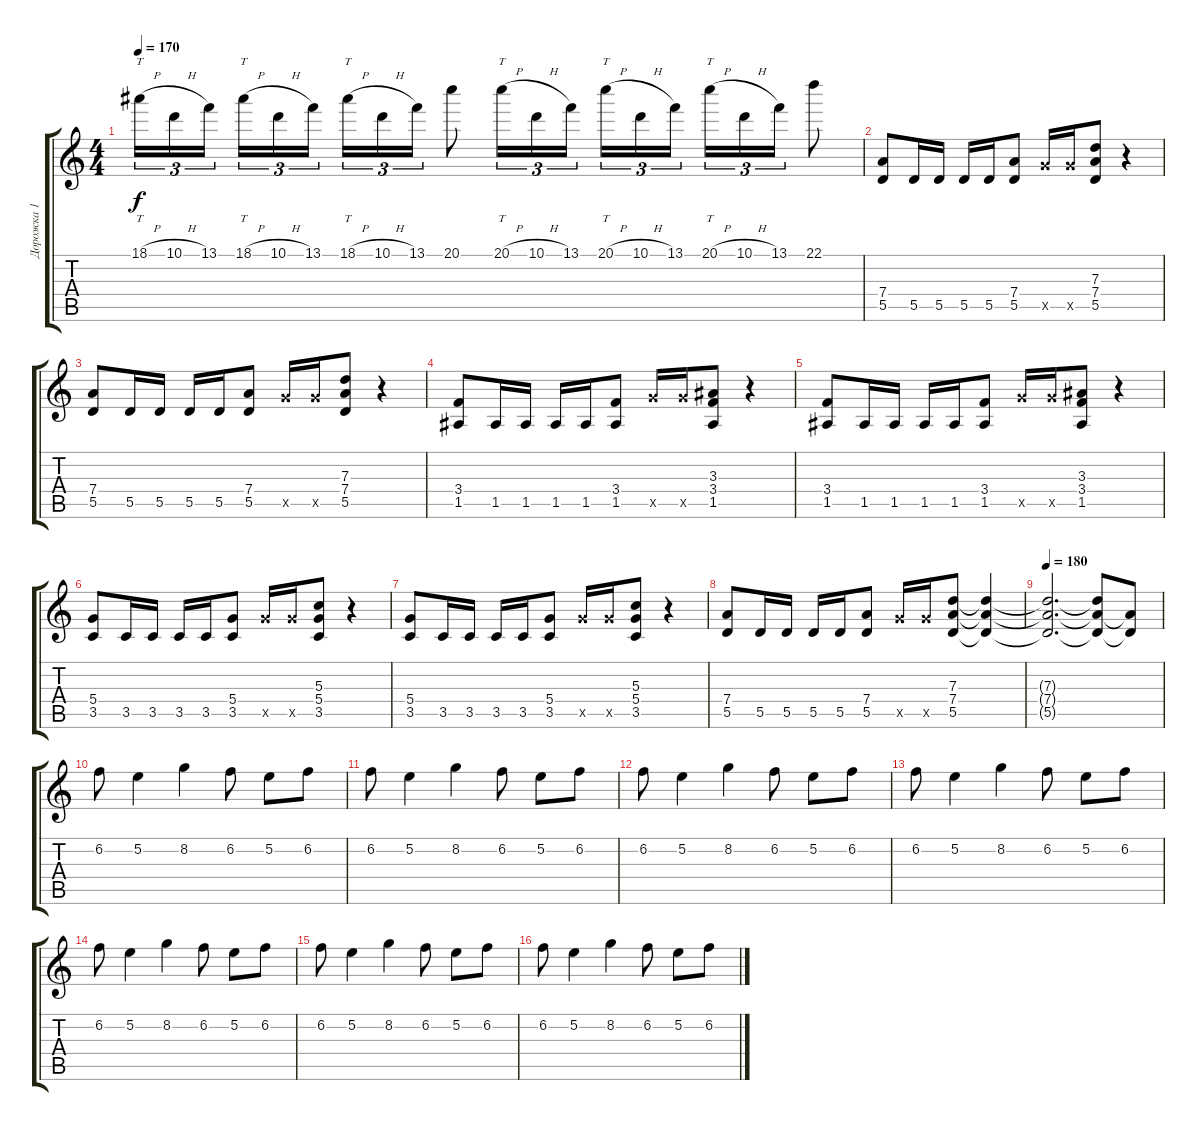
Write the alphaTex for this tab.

\track ("Дорожка 1" "Дорожка 1") {instrument overdrivenguitar}
\staff {score tabs}
\tuning (E4 B3 G3 D3 A2 E2) {hide}
\ts (4 4)
\tempo 170
\clef g2
\ks c
18.1{h}.16{tt tu (3 2) dy f} 10.1{h}.16{tu (3 2)} 13.1.16{tu (3 2) beam splitsecondary} 18.1{h}.16{tt tu (3 2)} 10.1{h}.16{tu (3 2)} 13.1.16{tu (3 2)} 18.1{h}.16{tt tu (3 2)} 10.1{h}.16{tu (3 2)} 13.1.16{tu (3 2)} 20.1.8 20.1{h}.16{tt tu (3 2)} 10.1{h}.16{tu (3 2)} 13.1.16{tu (3 2) beam splitsecondary} 20.1{h}.16{tt tu (3 2)} 10.1{h}.16{tu (3 2)} 13.1.16{tu (3 2)} 20.1{h}.16{tt tu (3 2)} 10.1{h}.16{tu (3 2)} 13.1.16{tu (3 2)} 22.1.8 |
(7.4 5.5).8 5.5.16 5.5.16 5.5.16 5.5.16 (7.4 5.5).8 10.5{x}.16 10.5{x}.16 (7.3 7.4 5.5).8 r.4 |
(7.4 5.5).8 5.5.16 5.5.16 5.5.16 5.5.16 (7.4 5.5).8 10.5{x}.16 10.5{x}.16 (7.3 7.4 5.5).8 r.4 |
(3.4 1.5).8 1.5.16 1.5.16 1.5.16 1.5.16 (3.4 1.5).8 10.5{x}.16 10.5{x}.16 (3.3 3.4 1.5).8 r.4 |
(3.4 1.5).8 1.5.16 1.5.16 1.5.16 1.5.16 (3.4 1.5).8 10.5{x}.16 10.5{x}.16 (3.3 3.4 1.5).8 r.4 |
(5.4 3.5).8 3.5.16 3.5.16 3.5.16 3.5.16 (5.4 3.5).8 10.5{x}.16 10.5{x}.16 (5.3 5.4 3.5).8 r.4 |
(5.4 3.5).8 3.5.16 3.5.16 3.5.16 3.5.16 (5.4 3.5).8 10.5{x}.16 10.5{x}.16 (5.3 5.4 3.5).8 r.4 |
(7.4 5.5).8 5.5.16 5.5.16 5.5.16 5.5.16 (7.4 5.5).8 10.5{x}.16 10.5{x}.16 (7.3 7.4 5.5).8 (7.3{t} 7.4{t} 5.5{t}).4 |
\tempo 180
(7.3{t} 7.4{t} 5.5{t}).2{d} (7.3{t} 7.4{t} 5.5{t}).8 (7.4{t} 5.5{t}).8 |
6.2.8 5.2.4 8.2.4 6.2.8 5.2.8 6.2.8 |
6.2.8 5.2.4 8.2.4 6.2.8 5.2.8 6.2.8 |
6.2.8 5.2.4 8.2.4 6.2.8 5.2.8 6.2.8 |
6.2.8 5.2.4 8.2.4 6.2.8 5.2.8 6.2.8 |
6.2.8 5.2.4 8.2.4 6.2.8 5.2.8 6.2.8 |
6.2.8 5.2.4 8.2.4 6.2.8 5.2.8 6.2.8 |
6.2.8 5.2.4 8.2.4 6.2.8 5.2.8 6.2.8
